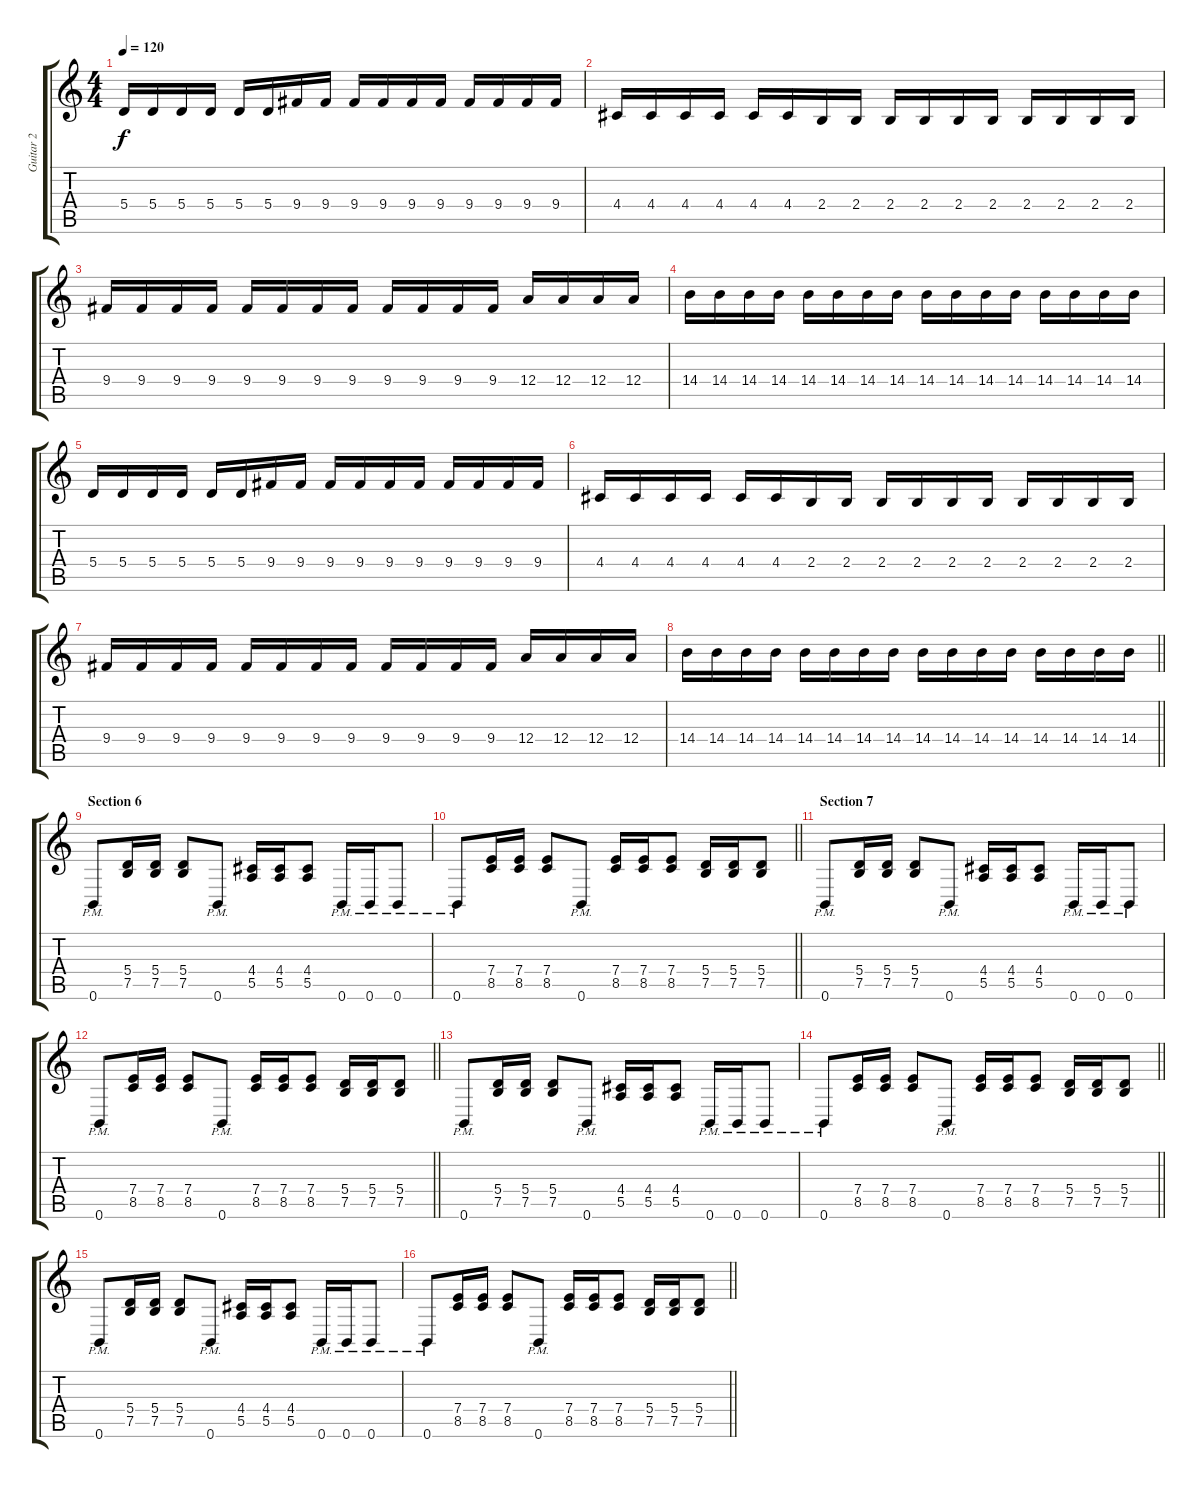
\track ("Guitar 2" "Guitar 2") {instrument overdrivenguitar}
\staff {score tabs}
\tuning (B3 Gb3 D3 A2 E2 B1) {hide}
\ts (4 4)
\tempo 120
\clef g2
\ks c
5.4.16{dy f} 5.4.16 5.4.16 5.4.16 5.4.16 5.4.16 9.4.16 9.4.16 9.4.16 9.4.16 9.4.16 9.4.16 9.4.16 9.4.16 9.4.16 9.4.16 |
4.4.16 4.4.16 4.4.16 4.4.16 4.4.16 4.4.16 2.4.16 2.4.16 2.4.16 2.4.16 2.4.16 2.4.16 2.4.16 2.4.16 2.4.16 2.4.16 |
9.4.16 9.4.16 9.4.16 9.4.16 9.4.16 9.4.16 9.4.16 9.4.16 9.4.16 9.4.16 9.4.16 9.4.16 12.4.16 12.4.16 12.4.16 12.4.16 |
14.4.16 14.4.16 14.4.16 14.4.16 14.4.16 14.4.16 14.4.16 14.4.16 14.4.16 14.4.16 14.4.16 14.4.16 14.4.16 14.4.16 14.4.16 14.4.16 |
5.4.16 5.4.16 5.4.16 5.4.16 5.4.16 5.4.16 9.4.16 9.4.16 9.4.16 9.4.16 9.4.16 9.4.16 9.4.16 9.4.16 9.4.16 9.4.16 |
4.4.16 4.4.16 4.4.16 4.4.16 4.4.16 4.4.16 2.4.16 2.4.16 2.4.16 2.4.16 2.4.16 2.4.16 2.4.16 2.4.16 2.4.16 2.4.16 |
9.4.16 9.4.16 9.4.16 9.4.16 9.4.16 9.4.16 9.4.16 9.4.16 9.4.16 9.4.16 9.4.16 9.4.16 12.4.16 12.4.16 12.4.16 12.4.16 |
\barLineRight lightlight
14.4.16 14.4.16 14.4.16 14.4.16 14.4.16 14.4.16 14.4.16 14.4.16 14.4.16 14.4.16 14.4.16 14.4.16 14.4.16 14.4.16 14.4.16 14.4.16 |
\section ("" "Section 6")
0.6{pm}.8 (5.4 7.5).16 (5.4 7.5).16 (5.4 7.5).8 0.6{pm}.8 (4.4 5.5).16 (4.4 5.5).16 (4.4 5.5).8 0.6{pm}.16 0.6{pm}.16 0.6{pm}.8 |
\barLineRight lightlight
0.6{pm}.8 (7.4 8.5).16 (7.4 8.5).16 (7.4 8.5).8 0.6{pm}.8 (7.4 8.5).16 (7.4 8.5).16 (7.4 8.5).8 (5.4 7.5).16 (5.4 7.5).16 (5.4 7.5).8 |
\section ("" "Section 7")
0.6{pm}.8 (5.4 7.5).16 (5.4 7.5).16 (5.4 7.5).8 0.6{pm}.8 (4.4 5.5).16 (4.4 5.5).16 (4.4 5.5).8 0.6{pm}.16 0.6{pm}.16 0.6{pm}.8 |
\barLineRight lightlight
0.6{pm}.8 (7.4 8.5).16 (7.4 8.5).16 (7.4 8.5).8 0.6{pm}.8 (7.4 8.5).16 (7.4 8.5).16 (7.4 8.5).8 (5.4 7.5).16 (5.4 7.5).16 (5.4 7.5).8 |
0.6{pm}.8 (5.4 7.5).16 (5.4 7.5).16 (5.4 7.5).8 0.6{pm}.8 (4.4 5.5).16 (4.4 5.5).16 (4.4 5.5).8 0.6{pm}.16 0.6{pm}.16 0.6{pm}.8 |
\barLineRight lightlight
0.6{pm}.8 (7.4 8.5).16 (7.4 8.5).16 (7.4 8.5).8 0.6{pm}.8 (7.4 8.5).16 (7.4 8.5).16 (7.4 8.5).8 (5.4 7.5).16 (5.4 7.5).16 (5.4 7.5).8 |
0.6{pm}.8 (5.4 7.5).16 (5.4 7.5).16 (5.4 7.5).8 0.6{pm}.8 (4.4 5.5).16 (4.4 5.5).16 (4.4 5.5).8 0.6{pm}.16 0.6{pm}.16 0.6{pm}.8 |
\barLineRight lightlight
0.6{pm}.8 (7.4 8.5).16 (7.4 8.5).16 (7.4 8.5).8 0.6{pm}.8 (7.4 8.5).16 (7.4 8.5).16 (7.4 8.5).8 (5.4 7.5).16 (5.4 7.5).16 (5.4 7.5).8
